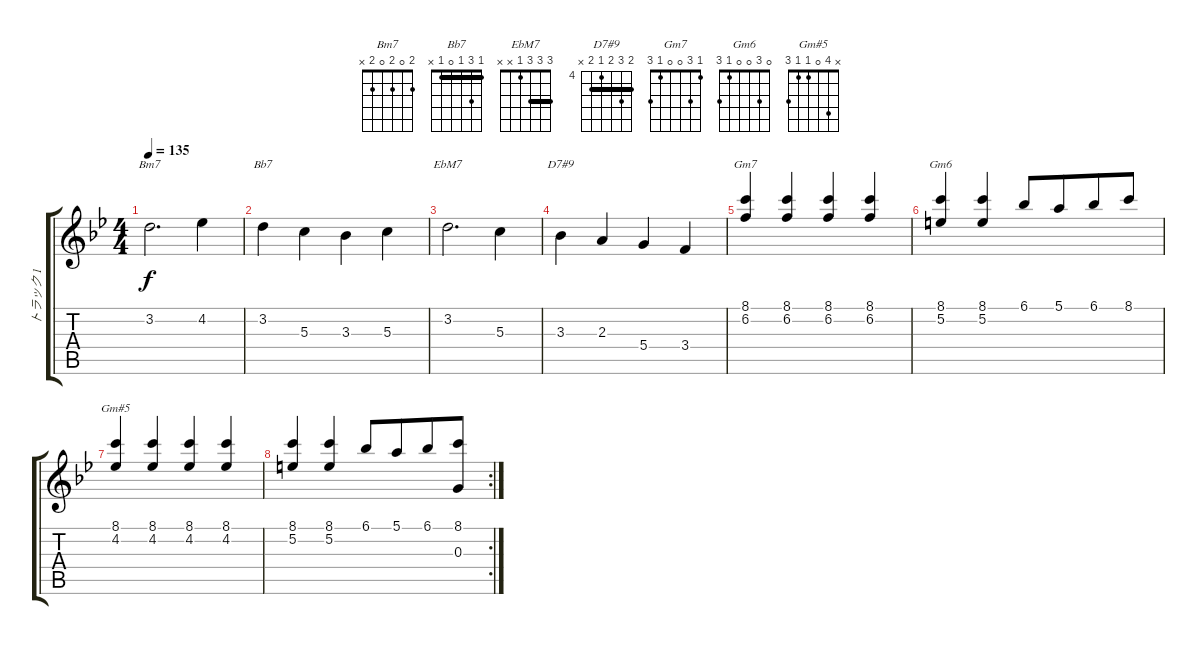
\track ("トラック 1" "トラック 1") {instrument acousticguitarsteel}
\staff {score tabs}
\tuning (E4 B3 G3 D3 A2 E2) {hide}
\chord ("Bm7" 2 0 2 0 2 x)
\chord ("Bb7" 1 3 1 0 1 x) {barre 1}
\chord ("EbM7" 3 3 3 1 x x) {barre 3}
\chord ("D7#9" 5 6 5 4 5 x) {firstfret 4 barre 5}
\chord ("Gm7" 1 3 0 0 1 3)
\chord ("Gm6" 0 3 0 0 1 3)
\chord ("Gm#5" x 4 0 1 1 3)
\ts (4 4)
\tempo 135
\clef g2
\ks gminor
3.2.2{d ch "Bm7" dy f} 4.2.4 |
3.2.4{ch "Bb7"} 5.3.4 3.3.4 5.3.4 |
3.2.2{d ch "EbM7"} 5.3.4 |
3.3.4{ch "D7#9"} 2.3.4 5.4.4 3.4.4 |
(8.1 6.2).4{ch "Gm7" beam Up} (8.1 6.2).4{beam Up} (8.1 6.2).4{beam Up} (8.1 6.2).4{beam Up} |
(8.1 5.2).4{ch "Gm6" beam Up} (8.1 5.2).4{beam Up} 6.1.8{beam Up} 5.1.8{beam Up beam merge} 6.1.8{beam Up} 8.1.8{beam Up} |
(8.1 4.2).4{ch "Gm#5" beam Up} (8.1 4.2).4{beam Up} (8.1 4.2).4{beam Up} (8.1 4.2).4{beam Up} |
\rc 2
(8.1 5.2).4{beam Up} (8.1 5.2).4{beam Up} 6.1.8{beam Up} 5.1.8{beam Up beam merge} 6.1.8{beam Up} (8.1 0.3).8{beam Up}
